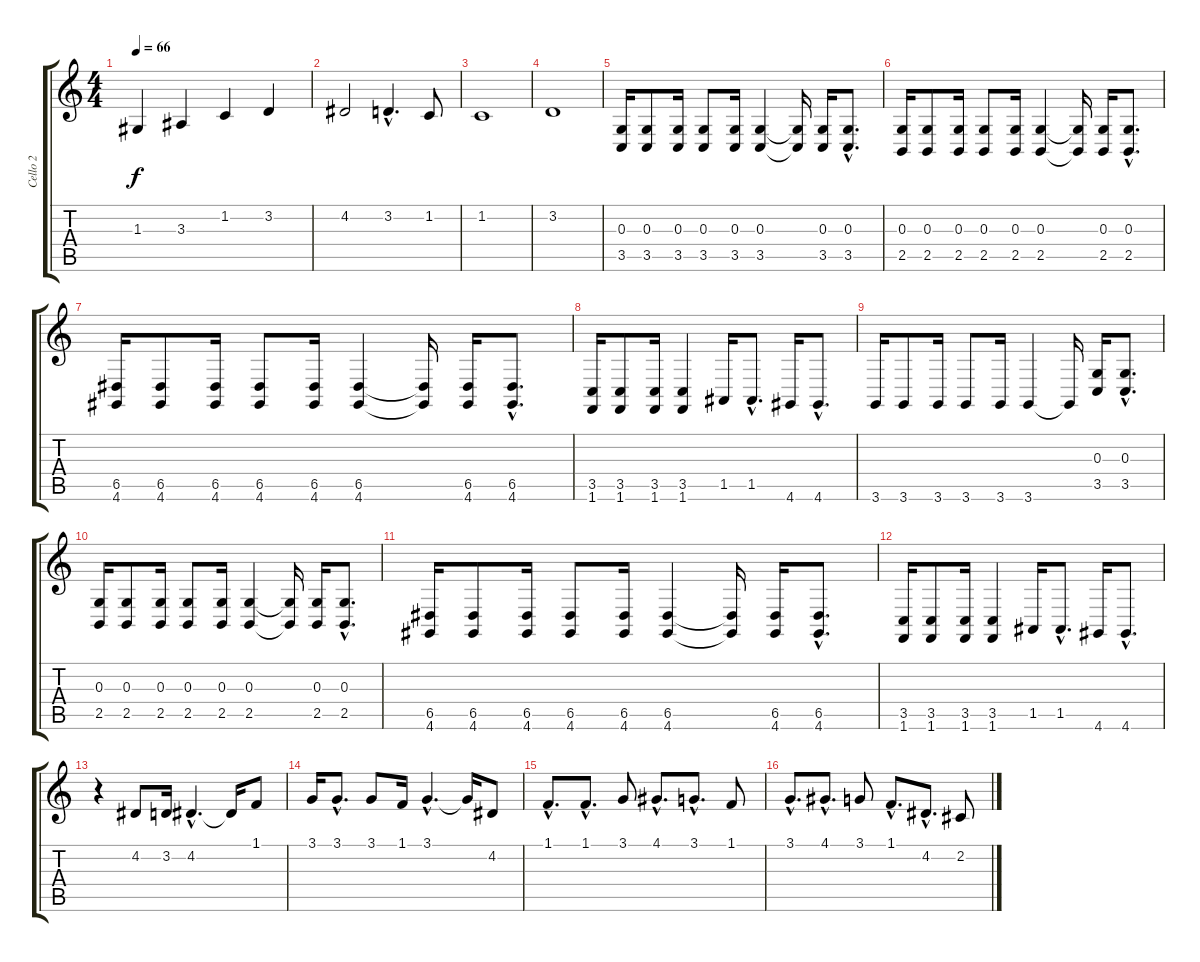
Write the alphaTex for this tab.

\track ("Cello 2" "Cello 2") {instrument cello}
\staff {score tabs}
\tuning (E4 B3 G3 D3 A2 E2) {hide}
\ts (4 4)
\tempo 66
\clef g2
\ks c
1.3.4{dy f} 3.3.4 1.2.4 3.2.4 |
4.2.2 3.2{hac}.4{d} 1.2.8 |
1.2.1 |
3.2.1 |
(0.3 3.5).16 (0.3 3.5).8 (0.3 3.5).16 (0.3 3.5).8 (0.3 3.5).16 (0.3 3.5).4 (0.3{t} 3.5{t}).16 (0.3 3.5).16 (0.3{hac} 3.5{hac}).8{d} |
(0.3 2.5).16 (0.3 2.5).8 (0.3 2.5).16 (0.3 2.5).8 (0.3 2.5).16 (0.3 2.5).4 (0.3{t} 2.5{t}).16 (0.3 2.5).16 (0.3{hac} 2.5{hac}).8{d} |
(6.5 4.6).16 (6.5 4.6).8 (6.5 4.6).16 (6.5 4.6).8 (6.5 4.6).16 (6.5 4.6).4 (6.5{t} 4.6{t}).16 (6.5 4.6).16 (6.5{hac} 4.6{hac}).8{d} |
(3.5 1.6).16 (3.5 1.6).8 (3.5 1.6).16 (3.5 1.6).4 1.5.16 1.5{hac}.8{d} 4.6.16 4.6{hac}.8{d} |
3.6.16 3.6.8 3.6.16 3.6.8 3.6.16 3.6.4 3.6{t}.16 (0.3 3.5).16 (0.3{hac} 3.5{hac}).8{d} |
(0.3 2.5).16 (0.3 2.5).8 (0.3 2.5).16 (0.3 2.5).8 (0.3 2.5).16 (0.3 2.5).4 (0.3{t} 2.5{t}).16 (0.3 2.5).16 (0.3{hac} 2.5{hac}).8{d} |
(6.5 4.6).16 (6.5 4.6).8 (6.5 4.6).16 (6.5 4.6).8 (6.5 4.6).16 (6.5 4.6).4 (6.5{t} 4.6{t}).16 (6.5 4.6).16 (6.5{hac} 4.6{hac}).8{d} |
(3.5 1.6).16 (3.5 1.6).8 (3.5 1.6).16 (3.5 1.6).4 1.5.16 1.5{hac}.8{d} 4.6.16 4.6{hac}.8{d} |
r.4 4.2.8 3.2.16 4.2{hac}.4{d} 4.2{t}.16 1.1.8 |
3.1.16 3.1{hac}.8{d} 3.1.8 1.1.16 3.1{hac}.4{d} 3.1{t}.16 4.2.8 |
1.1{hac}.8{d} 1.1{hac}.8{d} 3.1.8 4.1{hac}.8{d} 3.1{hac}.8{d} 1.1.8 |
3.1{hac}.8{d} 4.1{hac}.8{d} 3.1.8 1.1{hac}.8{d} 4.2{hac}.8{d} 2.2.8
